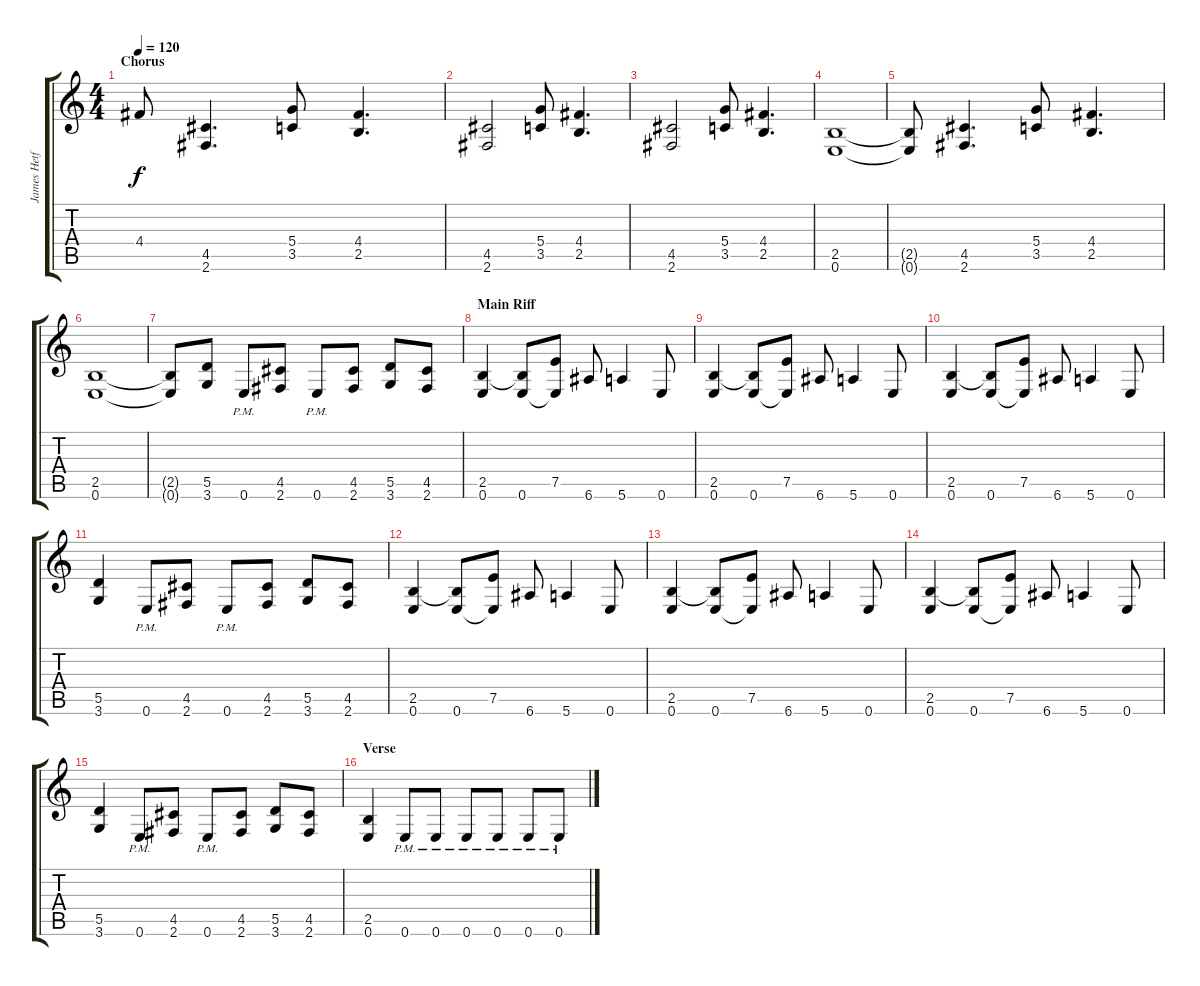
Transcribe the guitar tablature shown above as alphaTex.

\track ("James Hetfield" "James Hetf") {instrument distortionguitar}
\staff {score tabs}
\tuning (E4 B3 G3 D3 A2 E2) {hide}
\ts (4 4)
\section ("" "Chorus")
\tempo 120
\clef g2
\ks c
4.4{t}.8{dy f} (4.5 2.6).4{d} (5.4 3.5).8 (4.4 2.5).4{d} |
(4.5 2.6).2 (5.4 3.5).8 (4.4 2.5).4{d} |
(4.5 2.6).2 (5.4 3.5).8 (4.4 2.5).4{d} |
(2.5 0.6).1 |
(2.5{t} 0.6{t}).8 (4.5 2.6).4{d} (5.4 3.5).8 (4.4 2.5).4{d} |
(2.5 0.6).1 |
(2.5{t} 0.6{t}).8 (5.5 3.6).8 0.6{pm}.8 (4.5 2.6).8 0.6{pm}.8 (4.5 2.6).8 (5.5 3.6).8 (4.5 2.6).8 |
\section ("" "Main Riff")
(2.5 0.6).4 (2.5{t} 0.6).8 (7.5 0.6{t}).8 6.6.8 5.6.4 0.6.8 |
(2.5 0.6).4 (2.5{t} 0.6).8 (7.5 0.6{t}).8 6.6.8 5.6.4 0.6.8 |
(2.5 0.6).4 (2.5{t} 0.6).8 (7.5 0.6{t}).8 6.6.8 5.6.4 0.6.8 |
(5.5 3.6).4 0.6{pm}.8 (4.5 2.6).8 0.6{pm}.8 (4.5 2.6).8 (5.5 3.6).8 (4.5 2.6).8 |
(2.5 0.6).4 (2.5{t} 0.6).8 (7.5 0.6{t}).8 6.6.8 5.6.4 0.6.8 |
(2.5 0.6).4 (2.5{t} 0.6).8 (7.5 0.6{t}).8 6.6.8 5.6.4 0.6.8 |
(2.5 0.6).4 (2.5{t} 0.6).8 (7.5 0.6{t}).8 6.6.8 5.6.4 0.6.8 |
(5.5 3.6).4 0.6{pm}.8 (4.5 2.6).8 0.6{pm}.8 (4.5 2.6).8 (5.5 3.6).8 (4.5 2.6).8 |
\section ("" "Verse")
(2.5 0.6).4 0.6{pm}.8 0.6{pm}.8 0.6{pm}.8 0.6{pm}.8 0.6{pm}.8 0.6{pm}.8
